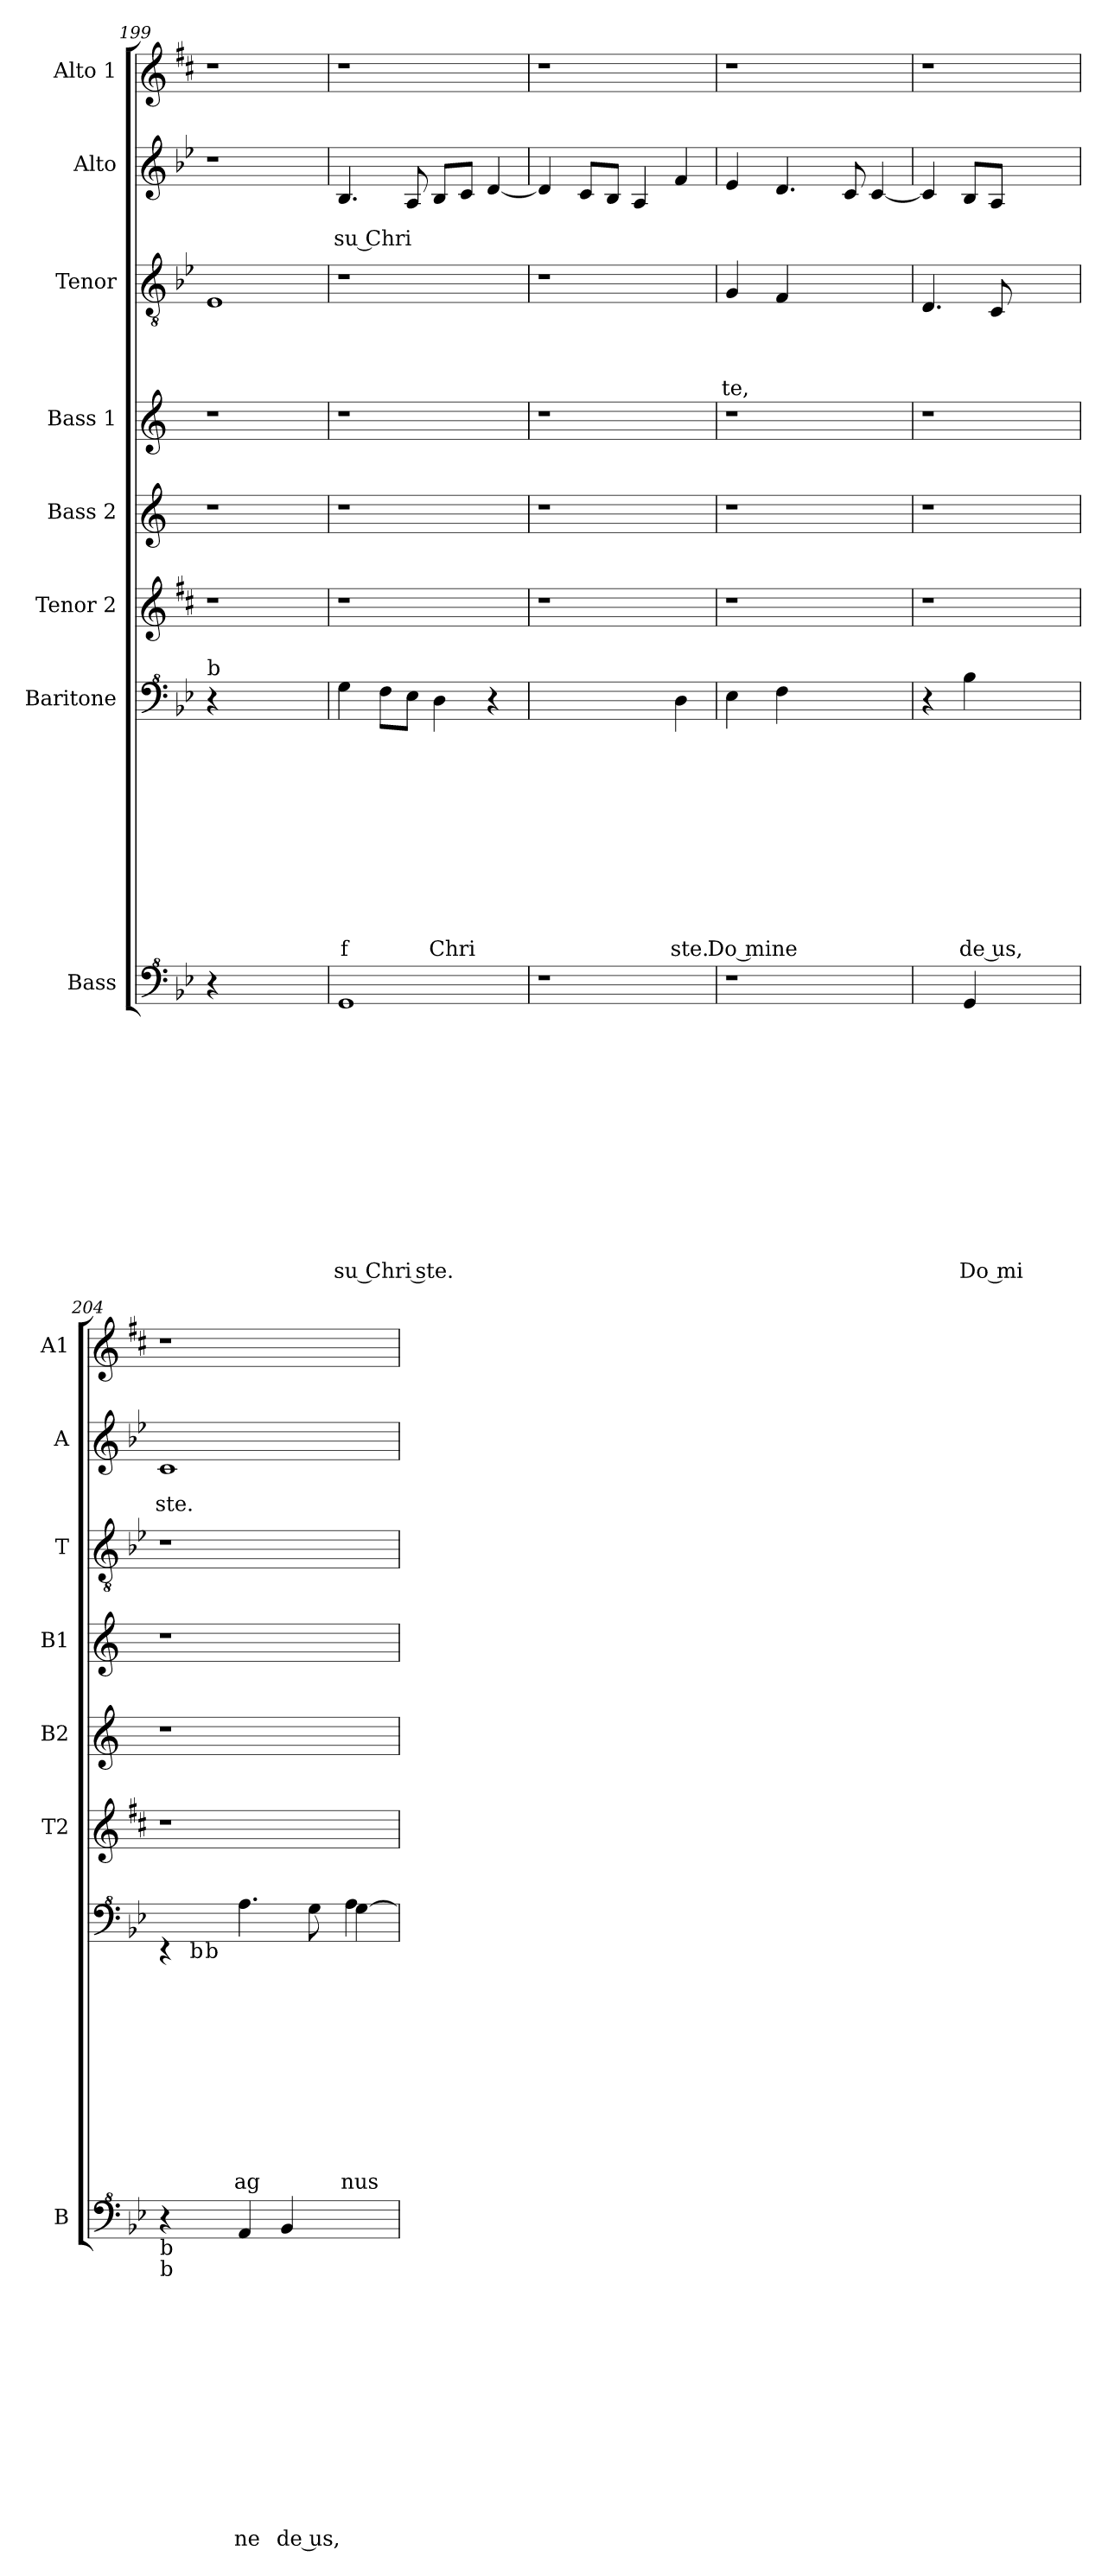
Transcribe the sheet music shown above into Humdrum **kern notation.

**kern	**text	**text	**text	**text	**text	**text	**text	**text	**text	**text	**text	**text	**text	**kern	**text	**text	**text	**text	**text	**text	**text	**text	**text	**text	**text	**kern	**kern	**kern	**kern	**text	**text	**text	**text	**kern	**text	**text	**kern
*part8	*part8	*part8	*part8	*part8	*part8	*part8	*part8	*part8	*part8	*part8	*part8	*part8	*part8	*part7	*part7	*part7	*part7	*part7	*part7	*part7	*part7	*part7	*part7	*part7	*part7	*part6	*part5	*part4	*part3	*part3	*part3	*part3	*part3	*part2	*part2	*part2	*part1
*staff8	*staff8	*staff8	*staff8	*staff8	*staff8	*staff8	*staff8	*staff8	*staff8	*staff8	*staff8	*staff8	*staff8	*staff7	*staff7	*staff7	*staff7	*staff7	*staff7	*staff7	*staff7	*staff7	*staff7	*staff7	*staff7	*staff6	*staff5	*staff4	*staff3	*staff3	*staff3	*staff3	*staff3	*staff2	*staff2	*staff2	*staff1
*I"Bass	*	*	*	*	*	*	*	*	*	*	*	*	*	*I"Baritone	*	*	*	*	*	*	*	*	*	*	*	*I"Tenor 2	*I"Bass 2	*I"Bass 1	*I"Tenor	*	*	*	*	*I"Alto	*	*	*I"Alto 1
*I'B	*	*	*	*	*	*	*	*	*	*	*	*	*	*	*	*	*	*	*	*	*	*	*	*	*	*I'T2	*I'B2	*I'B1	*I'T	*	*	*	*	*I'A	*	*	*I'A1
!!LO:PB:g=z
*clefF^4	*	*	*	*	*	*	*	*	*	*	*	*	*	*clefF^4	*	*	*	*	*	*	*	*	*	*	*	*clefG2	*clefG2	*clefG2	*clefGv2	*	*	*	*	*clefG2	*	*	*clefG2
*	*	*	*	*	*	*	*	*	*	*	*	*	*	*	*	*	*	*	*	*	*	*	*	*	*	*ITrd1c2	*	*	*ITrd1c2	*	*	*	*	*ITrd1c2	*	*	*ITrd1c2
*k[b-e-]	*	*	*	*	*	*	*	*	*	*	*	*	*	*k[b-e-]	*	*	*	*	*	*	*	*	*	*	*	*k[]	*k[]	*k[]	*k[b-e-a-d-]	*	*	*	*	*k[b-e-a-d-]	*	*	*k[]
*B-:	*	*	*	*	*	*	*	*	*	*	*	*	*	*B-:	*	*	*	*	*	*	*	*	*	*	*	*C:	*C:	*C:	*A-:	*	*	*	*	*A-:	*	*	*C:
=199	=199	=199	=199	=199	=199	=199	=199	=199	=199	=199	=199	=199	=199	=199	=199	=199	=199	=199	=199	=199	=199	=199	=199	=199	=199	=199	=199	=199	=199	=199	=199	=199	=199	=199	=199	=199	=199
!	!	!	!	!	!	!	!	!	!	!	!	!	!	!LO:TX:a:t=b	!	!	!	!	!	!	!	!	!	!	!	!	!	!	!	!	!	!	!	!	!	!	!
4r	.	.	.	.	.	.	.	.	.	.	.	.	.	4r	.	.	.	.	.	.	.	.	.	.	.	1r	1r	1r	1D-	.	.	.	.	1r	.	.	1r
2.ryy	.	.	.	.	.	.	.	.	.	.	.	.	.	2.ryy	.	.	.	.	.	.	.	.	.	.	.	.	.	.	.	.	.	.	.	.	.	.	.
=200	=200	=200	=200	=200	=200	=200	=200	=200	=200	=200	=200	=200	=200	=200	=200	=200	=200	=200	=200	=200	=200	=200	=200	=200	=200	=200	=200	=200	=200	=200	=200	=200	=200	=200	=200	=200	=200
!	!	!	!	!	!	!	!	!	!	!	!	!	!LO:LY:b:rj	!	!	!	!	!	!	!	!	!	!	!	!LO:LY:b:rj	!	!	!	!	!	!	!	!	!	!	!LO:LY:b:rj	!
1G	.	.	.	.	.	.	.	.	.	.	.	.	su Chri ste.	4g\	.	.	.	.	.	.	.	.	.	.	f	1r	1r	1r	1r	.	.	.	.	4.A-/	.	su Chri	1r
.	.	.	.	.	.	.	.	.	.	.	.	.	.	8f\L	.	.	.	.	.	.	.	.	.	.	.	.	.	.	.	.	.	.	.	.	.	.	.
.	.	.	.	.	.	.	.	.	.	.	.	.	.	8e-\J	.	.	.	.	.	.	.	.	.	.	.	.	.	.	.	.	.	.	.	8G/	.	.	.
!	!	!	!	!	!	!	!	!	!	!	!	!	!	!	!	!	!	!	!	!	!	!	!	!	!LO:LY:b	!	!	!	!	!	!	!	!	!	!	!	!
.	.	.	.	.	.	.	.	.	.	.	.	.	.	4d\	.	.	.	.	.	.	.	.	.	.	Chri	.	.	.	.	.	.	.	.	8A-/L	.	.	.
.	.	.	.	.	.	.	.	.	.	.	.	.	.	.	.	.	.	.	.	.	.	.	.	.	.	.	.	.	.	.	.	.	.	8B-/J	.	.	.
.	.	.	.	.	.	.	.	.	.	.	.	.	.	4r	.	.	.	.	.	.	.	.	.	.	.	.	.	.	.	.	.	.	.	[<4c/	.	.	.
=201	=201	=201	=201	=201	=201	=201	=201	=201	=201	=201	=201	=201	=201	=201	=201	=201	=201	=201	=201	=201	=201	=201	=201	=201	=201	=201	=201	=201	=201	=201	=201	=201	=201	=201	=201	=201	=201
1r	.	.	.	.	.	.	.	.	.	.	.	.	.	2.ryy	.	.	.	.	.	.	.	.	.	.	.	1r	1r	1r	1r	.	.	.	.	4c/]	.	.	1r
.	.	.	.	.	.	.	.	.	.	.	.	.	.	.	.	.	.	.	.	.	.	.	.	.	.	.	.	.	.	.	.	.	.	8B-/L	.	.	.
.	.	.	.	.	.	.	.	.	.	.	.	.	.	.	.	.	.	.	.	.	.	.	.	.	.	.	.	.	.	.	.	.	.	8A-/J	.	.	.
.	.	.	.	.	.	.	.	.	.	.	.	.	.	.	.	.	.	.	.	.	.	.	.	.	.	.	.	.	.	.	.	.	.	4G/	.	.	.
!	!	!	!	!	!	!	!	!	!	!	!	!	!	!	!	!	!	!	!	!	!	!	!	!	!LO:LY:b:rj	!	!	!	!	!	!	!	!	!	!	!	!
.	.	.	.	.	.	.	.	.	.	.	.	.	.	4d\	.	.	.	.	.	.	.	.	.	.	ste.	.	.	.	.	.	.	.	.	4e-/	.	.	.
=202	=202	=202	=202	=202	=202	=202	=202	=202	=202	=202	=202	=202	=202	=202	=202	=202	=202	=202	=202	=202	=202	=202	=202	=202	=202	=202	=202	=202	=202	=202	=202	=202	=202	=202	=202	=202	=202
!	!	!	!	!	!	!	!	!	!	!	!	!	!	!	!	!	!	!	!	!	!	!	!	!	!LO:LY:b	!	!	!	!	!	!	!	!LO:LY:b:rj	!	!	!	!
1r	.	.	.	.	.	.	.	.	.	.	.	.	.	4e-\	.	.	.	.	.	.	.	.	.	.	Do mi	1r	1r	1r	4F/	.	.	.	te,	4d-/	.	.	1r
!	!	!	!	!	!	!	!	!	!	!	!	!	!	!	!	!	!	!	!	!	!	!	!	!	!LO:LY:b	!	!	!	!	!	!	!	!	!	!	!	!
.	.	.	.	.	.	.	.	.	.	.	.	.	.	4f\	.	.	.	.	.	.	.	.	.	.	ne	.	.	.	4E-/	.	.	.	.	4.c/	.	.	.
.	.	.	.	.	.	.	.	.	.	.	.	.	.	2ryy	.	.	.	.	.	.	.	.	.	.	.	.	.	.	2ryy	.	.	.	.	.	.	.	.
.	.	.	.	.	.	.	.	.	.	.	.	.	.	.	.	.	.	.	.	.	.	.	.	.	.	.	.	.	.	.	.	.	.	8B-/	.	.	.
.	.	.	.	.	.	.	.	.	.	.	.	.	.	.	.	.	.	.	.	.	.	.	.	.	.	.	.	.	.	.	.	.	.	[<4B-/	.	.	.
=203	=203	=203	=203	=203	=203	=203	=203	=203	=203	=203	=203	=203	=203	=203	=203	=203	=203	=203	=203	=203	=203	=203	=203	=203	=203	=203	=203	=203	=203	=203	=203	=203	=203	=203	=203	=203	=203
4ryy	.	.	.	.	.	.	.	.	.	.	.	.	.	4r	.	.	.	.	.	.	.	.	.	.	.	1r	1r	1r	4.C/	.	.	.	.	4B-/]	.	.	1r
!	!	!	!	!	!	!	!	!	!	!	!	!	!LO:LY:b:rj	!	!	!	!	!	!	!	!	!	!	!	!LO:LY:b	!	!	!	!	!	!	!	!	!	!	!	!
4G/	.	.	.	.	.	.	.	.	.	.	.	.	Do mi	4b-\	.	.	.	.	.	.	.	.	.	.	de us,	.	.	.	.	.	.	.	.	8A-/L	.	.	.
.	.	.	.	.	.	.	.	.	.	.	.	.	.	.	.	.	.	.	.	.	.	.	.	.	.	.	.	.	8BB-/	.	.	.	.	8G/J	.	.	.
2ryy	.	.	.	.	.	.	.	.	.	.	.	.	.	2ryy	.	.	.	.	.	.	.	.	.	.	.	.	.	.	2ryy	.	.	.	.	2ryy	.	.	.
!!LO:LB:g=z
=204	=204	=204	=204	=204	=204	=204	=204	=204	=204	=204	=204	=204	=204	=204	=204	=204	=204	=204	=204	=204	=204	=204	=204	=204	=204	=204	=204	=204	=204	=204	=204	=204	=204	=204	=204	=204	=204
*	*	*	*	*	*	*	*	*	*	*	*	*	*	*^	*	*	*	*	*	*	*	*	*	*	*	*	*	*	*	*	*	*	*	*	*	*	*
*	*	*	*	*	*	*	*	*	*	*	*	*	*	*	*^	*	*	*	*	*	*	*	*	*	*	*	*	*	*	*	*	*	*	*	*	*	*	*
!LO:TX:b:t=b	!	!	!	!	!	!	!	!	!	!	!	!	!	!	!	!	!	!	!	!	!	!	!	!	!	!	!	!	!	!	!	!	!	!	!	!	!	!	!
!LO:TX:b:t=b	!	!	!	!	!	!	!	!	!	!	!	!	!	!	!	!	!	!	!	!	!	!	!	!	!	!	!	!	!	!	!	!	!	!	!	!	!	!	!
!	!	!	!	!	!	!	!	!	!	!	!	!	!	!	!	!	!	!	!	!	!	!	!	!	!	!	!	!	!	!	!	!	!	!	!	!	!	!LO:LY:b	!
4r	.	.	.	.	.	.	.	.	.	.	.	.	.	16ryy	4rE	2.ryy	.	.	.	.	.	.	.	.	.	.	.	1r	1r	1r	1r	.	.	.	.	1B-	.	ste.	1r
.	.	.	.	.	.	.	.	.	.	.	.	.	.	32ryy	.	.	.	.	.	.	.	.	.	.	.	.	.	.	.	.	.	.	.	.	.	.	.	.	.
!	!	!	!	!	!	!	!	!	!	!	!	!	!	!LO:TX:b:t=b	!	!	!	!	!	!	!	!	!	!	!	!	!	!	!	!	!	!	!	!	!	!	!	!	!
.	.	.	.	.	.	.	.	.	.	.	.	.	.	32.ryy	.	.	.	.	.	.	.	.	.	.	.	.	.	.	.	.	.	.	.	.	.	.	.	.	.
!	!	!	!	!	!	!	!	!	!	!	!	!	!	!LO:TX:b:t=b	!	!	!	!	!	!	!	!	!	!	!	!	!	!	!	!	!	!	!	!	!	!	!	!	!
.	.	.	.	.	.	.	.	.	.	.	.	.	.	32.ryy	.	.	.	.	.	.	.	.	.	.	.	.	.	.	.	.	.	.	.	.	.	.	.	.	.
.	.	.	.	.	.	.	.	.	.	.	.	.	.	2ryy	.	.	.	.	.	.	.	.	.	.	.	.	.	.	.	.	.	.	.	.	.	.	.	.	.
!	!	!	!	!	!	!	!	!	!	!	!	!	!LO:LY:b	!	!	!	!	!	!	!	!	!	!	!	!	!	!LO:LY:b	!	!	!	!	!	!	!	!	!	!	!	!
4A/	.	.	.	.	.	.	.	.	.	.	.	.	ne	.	4.a\	.	.	.	.	.	.	.	.	.	.	.	ag	.	.	.	.	.	.	.	.	.	.	.	.
!	!	!	!	!	!	!	!	!	!	!	!	!	!LO:LY:b	!	!	!	!	!	!	!	!	!	!	!	!	!	!	!	!	!	!	!	!	!	!	!	!	!	!
4B-/	.	.	.	.	.	.	.	.	.	.	.	.	de us,-	.	.	.	.	.	.	.	.	.	.	.	.	.	.	.	.	.	.	.	.	.	.	.	.	.	.
.	.	.	.	.	.	.	.	.	.	.	.	.	.	.	8g\	.	.	.	.	.	.	.	.	.	.	.	.	.	.	.	.	.	.	.	.	.	.	.	.
.	.	.	.	.	.	.	.	.	.	.	.	.	.	4ryy	.	.	.	.	.	.	.	.	.	.	.	.	.	.	.	.	.	.	.	.	.	.	.	.	.
!	!	!	!	!	!	!	!	!	!	!	!	!	!	!	!	!	!	!	!	!	!	!	!	!	!	!	!LO:LY:b	!	!	!	!	!	!	!	!	!	!	!	!
4ryy	.	.	.	.	.	.	.	.	.	.	.	.	.	.	4a\	[>4g\	.	.	.	.	.	.	.	.	.	.	nus	.	.	.	.	.	.	.	.	.	.	.	.
.	.	.	.	.	.	.	.	.	.	.	.	.	.	16ryy	.	.	.	.	.	.	.	.	.	.	.	.	.	.	.	.	.	.	.	.	.	.	.	.	.
*	*	*	*	*	*	*	*	*	*	*	*	*	*	*v	*v	*v	*	*	*	*	*	*	*	*	*	*	*	*	*	*	*	*	*	*	*	*	*	*	*
=	=	=	=	=	=	=	=	=	=	=	=	=	=	=	=	=	=	=	=	=	=	=	=	=	=	=	=	=	=	=	=	=	=	=	=	=	=
*-	*-	*-	*-	*-	*-	*-	*-	*-	*-	*-	*-	*-	*-	*-	*-	*-	*-	*-	*-	*-	*-	*-	*-	*-	*-	*-	*-	*-	*-	*-	*-	*-	*-	*-	*-	*-	*-
